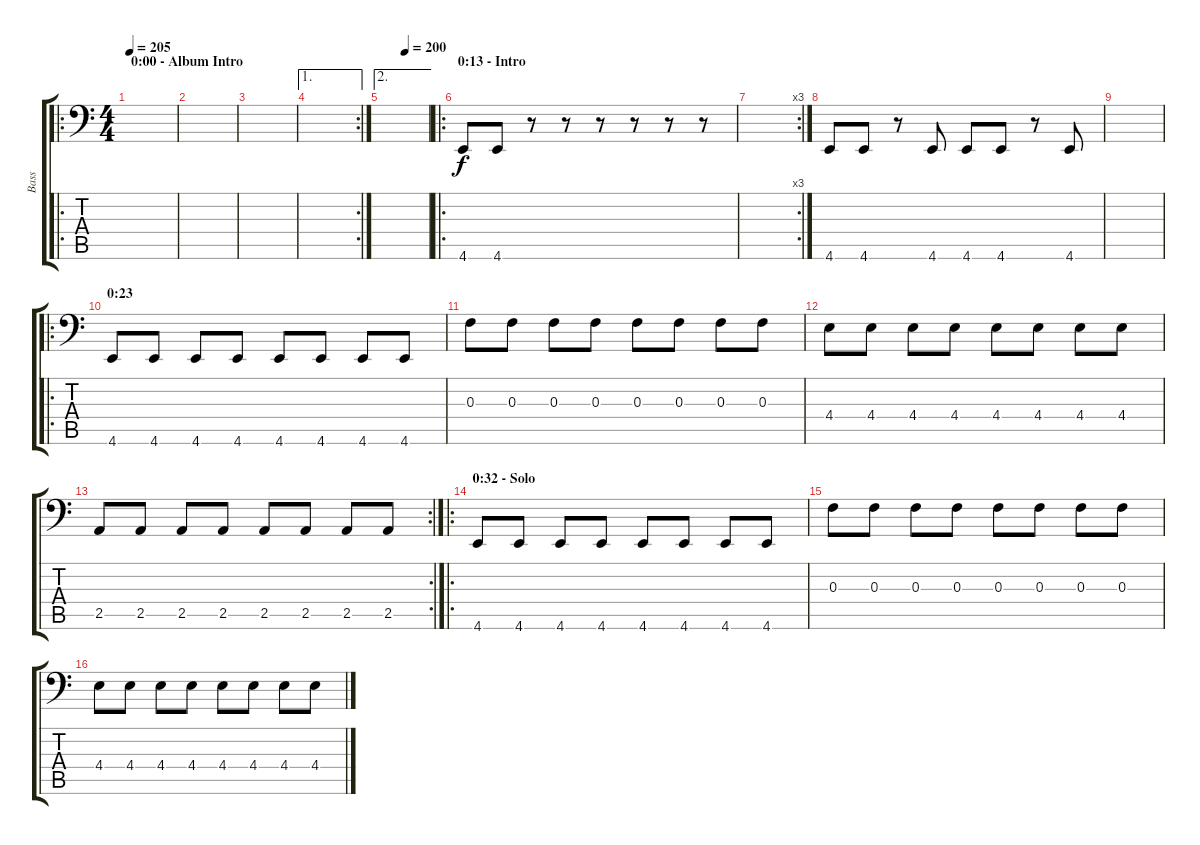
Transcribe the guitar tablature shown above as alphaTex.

\track ("Bass" "Bass") {instrument electricbasspick}
\staff {score tabs}
\tuning (D3 A2 F2 C2 G1 C1) {hide}
\ro
\ts (4 4)
\section ("" "0:00 - Album Intro")
\tempo 205
\tempo 140
\tempo 205
\clef f4
\ks c
|
|
|
\ae 1
\rc 2
|
\ae 2
\tempo (200 0.5)
|
\ro
\section ("" "0:13 - Intro")
4.6.8 4.6.8 r.8 r.8 r.8 r.8 r.8 r.8 |
\rc 3
|
4.6.8 4.6.8 r.8 4.6.8 4.6.8 4.6.8 r.8 4.6.8 |
|
\ro
\section ("" "0:23 ")
4.6.8 4.6.8 4.6.8 4.6.8 4.6.8 4.6.8 4.6.8 4.6.8 |
0.3.8 0.3.8 0.3.8 0.3.8 0.3.8 0.3.8 0.3.8 0.3.8 |
4.4.8 4.4.8 4.4.8 4.4.8 4.4.8 4.4.8 4.4.8 4.4.8 |
\rc 2
2.5.8 2.5.8 2.5.8 2.5.8 2.5.8 2.5.8 2.5.8 2.5.8 |
\ro
\section ("" "0:32 - Solo")
4.6.8 4.6.8 4.6.8 4.6.8 4.6.8 4.6.8 4.6.8 4.6.8 |
0.3.8 0.3.8 0.3.8 0.3.8 0.3.8 0.3.8 0.3.8 0.3.8 |
4.4.8 4.4.8 4.4.8 4.4.8 4.4.8 4.4.8 4.4.8 4.4.8
